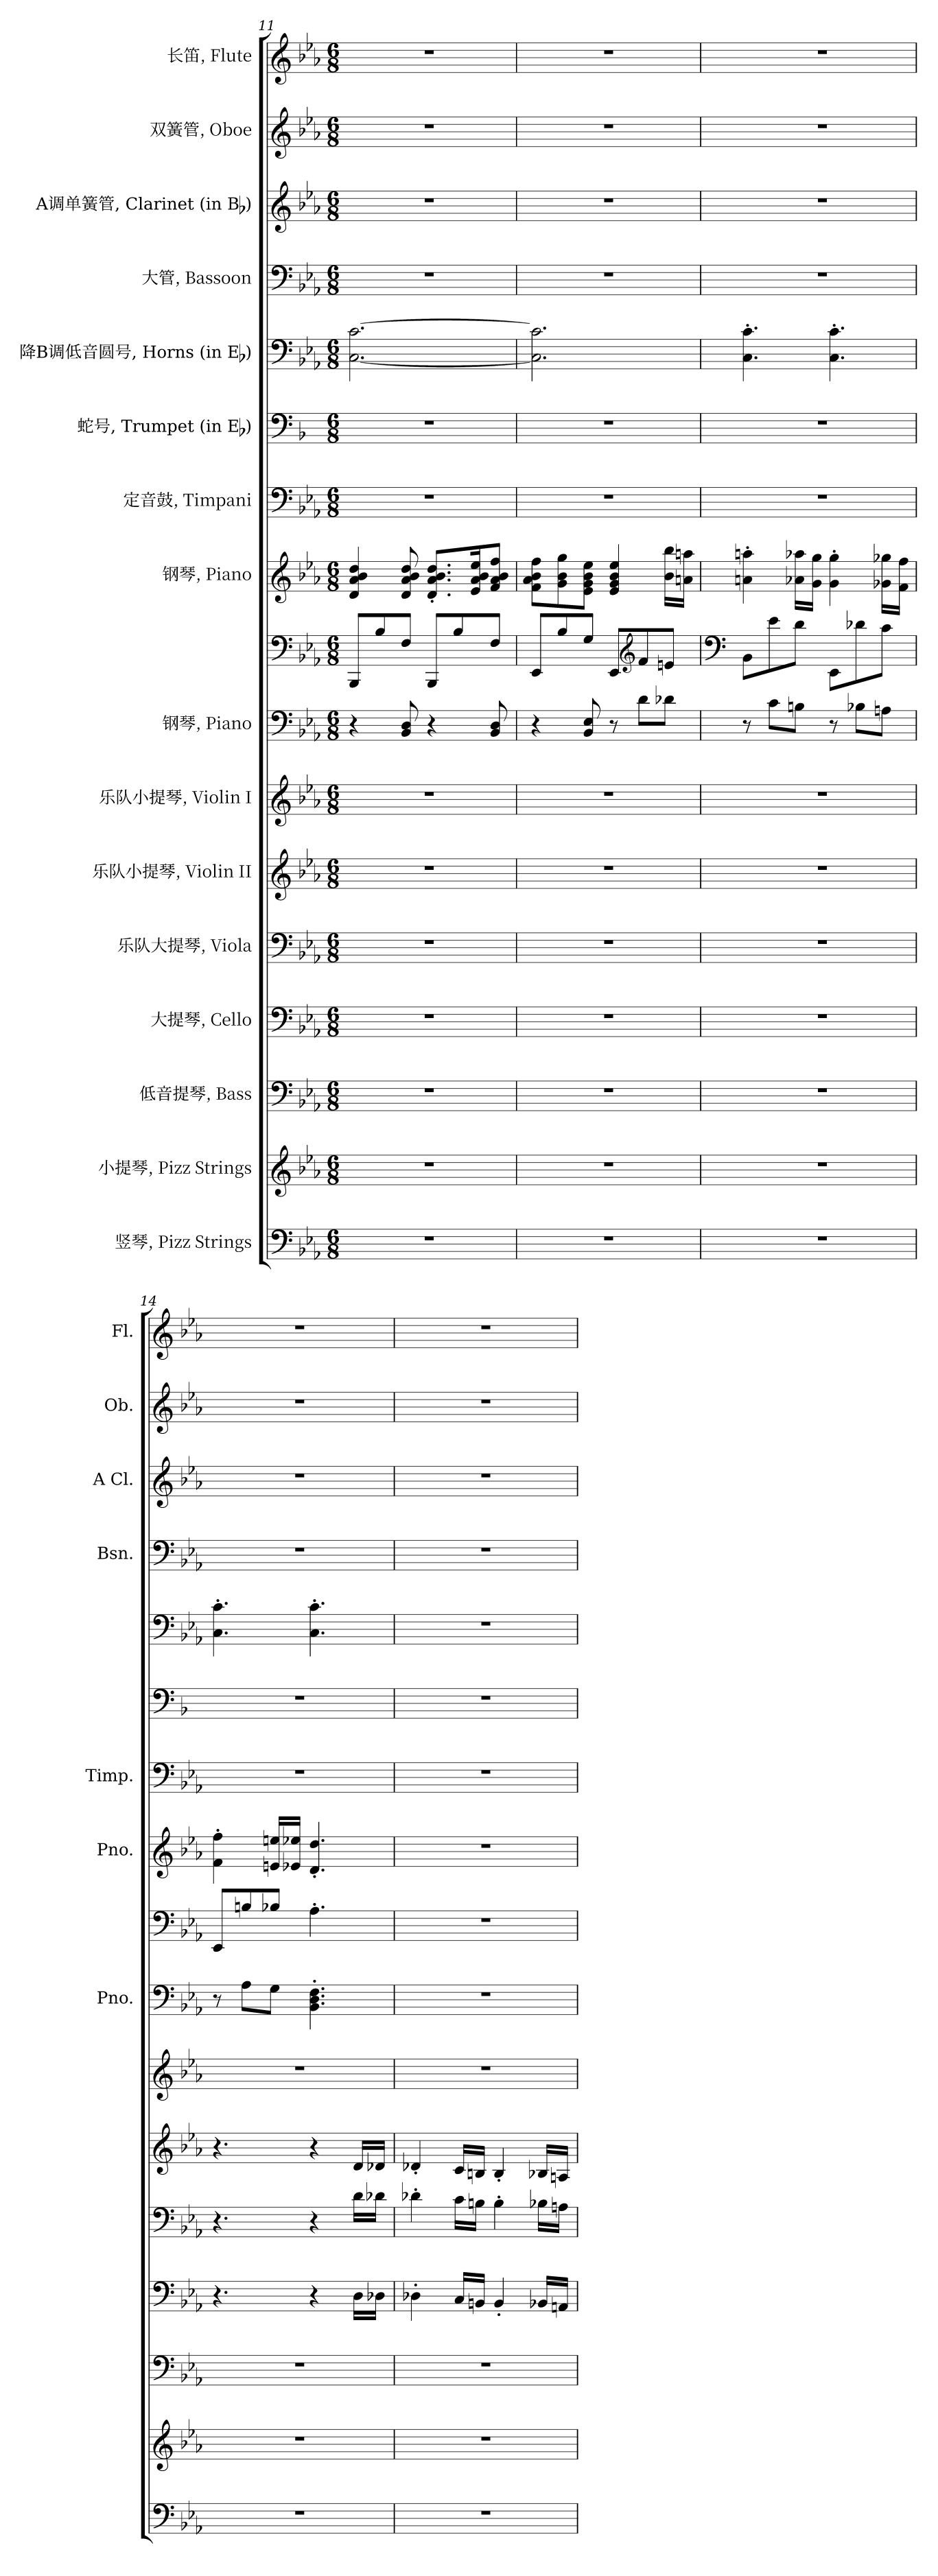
**kern	**kern	**kern	**kern	**kern	**kern	**kern	**kern	**kern	**kern	**kern	**kern	**kern	**kern	**kern	**kern	**kern
*part16	*part15	*part14	*part13	*part12	*part11	*part10	*part9	*part9	*part8	*part7	*part6	*part5	*part4	*part3	*part2	*part1
*staff17	*staff16	*staff15	*staff14	*staff13	*staff12	*staff11	*staff10	*staff9	*staff8	*staff7	*staff6	*staff5	*staff4	*staff3	*staff2	*staff1
*I"竖琴, Pizz Strings	*I"小提琴, Pizz Strings	*I"低音提琴, Bass	*I"大提琴, Cello	*I"乐队大提琴, Viola	*I"乐队小提琴, Violin II	*I"乐队小提琴, Violin I	*I"钢琴, Piano	*	*I"钢琴, Piano	*I"定音鼓, Timpani	*I"蛇号, Trumpet (in Eb)	*I"降B调低音圆号, Horns (in Eb)	*I"大管, Bassoon	*I"A调单簧管, Clarinet (in Bb)	*I"双簧管, Oboe	*I"长笛, Flute
*	*	*	*	*	*	*	*I'Pno.	*	*I'Pno.	*I'Timp.	*	*	*I'Bsn.	*I'A Cl.	*I'Ob.	*I'Fl.
*clefF4	*clefG2	*clefF4	*clefF4	*clefF4	*clefG2	*clefG2	*clefF4	*clefF4	*clefG2	*clefF4	*clefF4	*clefF4	*clefF4	*clefG2	*clefG2	*clefG2
*	*	*ITrd7c12	*	*	*	*	*	*	*	*	*ITrd1c2	*ITrd1c2	*	*ITrd2c3	*	*
*k[b-e-a-]	*k[b-e-a-]	*k[b-e-a-]	*k[b-e-a-]	*k[b-e-a-]	*k[b-e-a-]	*k[b-e-a-]	*k[b-e-a-]	*k[b-e-a-]	*k[b-e-a-]	*k[b-e-a-]	*k[b-e-a-]	*k[b-e-a-d-g-]	*k[b-e-a-]	*k[]	*k[b-e-a-]	*k[b-e-a-]
*M6/8	*M6/8	*M6/8	*M6/8	*M6/8	*M6/8	*M6/8	*M6/8	*M6/8	*M6/8	*M6/8	*M6/8	*M6/8	*M6/8	*M6/8	*M6/8	*M6/8
=11	=11	=11	=11	=11	=11	=11	=11	=11	=11	=11	=11	=11	=11	=11	=11	=11
2.r	2.r	2.r	2.r	2.r	2.r	2.r	4r	8BBB-/L	4d/ 4a-/ 4b-/ 4dd/	2.r	2.r	[2.BB-\ [2.B-\	2.r	2.r	2.r	2.r
.	.	.	.	.	.	.	.	8B-/	.	.	.	.	.	.	.	.
.	.	.	.	.	.	.	8BB-/ 8D/	8F/J	8d/ 8a-/ 8b-/ 8dd/	.	.	.	.	.	.	.
.	.	.	.	.	.	.	4r	8BBB-/L	8.d/' 8.a-/' 8.b-/' 8.dd/'L	.	.	.	.	.	.	.
.	.	.	.	.	.	.	.	8B-/	.	.	.	.	.	.	.	.
.	.	.	.	.	.	.	.	.	16e-/ 16a-/ 16b-/ 16ee-/K	.	.	.	.	.	.	.
.	.	.	.	.	.	.	8BB-/ 8D/	8F/J	8f/ 8a-/ 8b-/ 8ff/J	.	.	.	.	.	.	.
=12	=12	=12	=12	=12	=12	=12	=12	=12	=12	=12	=12	=12	=12	=12	=12	=12
2.r	2.r	2.r	2.r	2.r	2.r	2.r	4r	8EE-/L	8f\ 8a-\ 8b-\ 8ff\L	2.r	2.r	2.BB-\] 2.B-\]	2.r	2.r	2.r	2.r
.	.	.	.	.	.	.	.	8B-/	8g\ 8b-\ 8gg\	.	.	.	.	.	.	.
.	.	.	.	.	.	.	8BB-/ 8E-/	8G/J	8e-\ 8g\ 8b-\ 8ee-\J	.	.	.	.	.	.	.
.	.	.	.	.	.	.	8r	8EE-/L	4e-/ 4g/ 4b-/ 4ee-/	.	.	.	.	.	.	.
*	*	*	*	*	*	*	*	*clefG2	*	*	*	*	*	*	*	*
.	.	.	.	.	.	.	8d\L	8f/	.	.	.	.	.	.	.	.
.	.	.	.	.	.	.	8d-X\J	8en/J	16b-\ 16bb-\LL	.	.	.	.	.	.	.
.	.	.	.	.	.	.	.	.	16an\ 16aan\JJ	.	.	.	.	.	.	.
!!LO:PB:g=z
=13	=13	=13	=13	=13	=13	=13	=13	=13	=13	=13	=13	=13	=13	=13	=13	=13
*	*	*	*	*	*	*	*	*clefF4	*	*	*	*	*	*	*	*
2.r	2.r	2.r	2.r	2.r	2.r	2.r	8r	8BB-\L	4an\' 4aan\'	2.r	2.r	4.BB-\' 4.B-\'	2.r	2.r	2.r	2.r
.	.	.	.	.	.	.	8c\L	8e-\	.	.	.	.	.	.	.	.
.	.	.	.	.	.	.	8Bn\J	8d\J	16a-X\ 16aa-X\LL	.	.	.	.	.	.	.
.	.	.	.	.	.	.	.	.	16g\ 16gg\JJ	.	.	.	.	.	.	.
.	.	.	.	.	.	.	8r	8EE-\L	4g\' 4gg\'	.	.	4.BB-\' 4.B-\'	.	.	.	.
.	.	.	.	.	.	.	8B-X\L	8d-X\	.	.	.	.	.	.	.	.
.	.	.	.	.	.	.	8An\J	8c\J	16g-X\ 16gg-X\LL	.	.	.	.	.	.	.
.	.	.	.	.	.	.	.	.	16f\ 16ff\JJ	.	.	.	.	.	.	.
=14	=14	=14	=14	=14	=14	=14	=14	=14	=14	=14	=14	=14	=14	=14	=14	=14
2.r	2.r	2.r	4.r	4.r	4.r	2.r	8r	8EE-/L	4f\' 4ff\'	2.r	2.r	4.BB-\' 4.B-\'	2.r	2.r	2.r	2.r
.	.	.	.	.	.	.	8A-\L	8Bn/	.	.	.	.	.	.	.	.
.	.	.	.	.	.	.	8G\J	8B-X/J	16en/ 16een/LL	.	.	.	.	.	.	.
.	.	.	.	.	.	.	.	.	16e-X/ 16ee-X/JJ	.	.	.	.	.	.	.
.	.	.	4r	4r	4r	.	4.BB-\' 4.D\' 4.F\'	4.A-'\	4.d/' 4.dd/'	.	.	4.BB-\' 4.B-\'	.	.	.	.
.	.	.	16D\LL	16d\LL	16d/LL	.	.	.	.	.	.	.	.	.	.	.
.	.	.	16D-X\JJ	16d-X\JJ	16d-X/JJ	.	.	.	.	.	.	.	.	.	.	.
=15	=15	=15	=15	=15	=15	=15	=15	=15	=15	=15	=15	=15	=15	=15	=15	=15
2.r	2.r	2.r	4D-X'\	4d-X'\	4d-X'/	2.r	2.r	2.r	2.r	2.r	2.r	2.r	2.r	2.r	2.r	2.r
.	.	.	16C/LL	16c\LL	16c/LL	.	.	.	.	.	.	.	.	.	.	.
.	.	.	16BBn/JJ	16Bn\JJ	16Bn/JJ	.	.	.	.	.	.	.	.	.	.	.
.	.	.	4BB'/	4B'\	4B'/	.	.	.	.	.	.	.	.	.	.	.
.	.	.	16BB-X/LL	16B-X\LL	16B-X/LL	.	.	.	.	.	.	.	.	.	.	.
.	.	.	16AAn/JJ	16An\JJ	16An/JJ	.	.	.	.	.	.	.	.	.	.	.
=	=	=	=	=	=	=	=	=	=	=	=	=	=	=	=	=
*-	*-	*-	*-	*-	*-	*-	*-	*-	*-	*-	*-	*-	*-	*-	*-	*-
